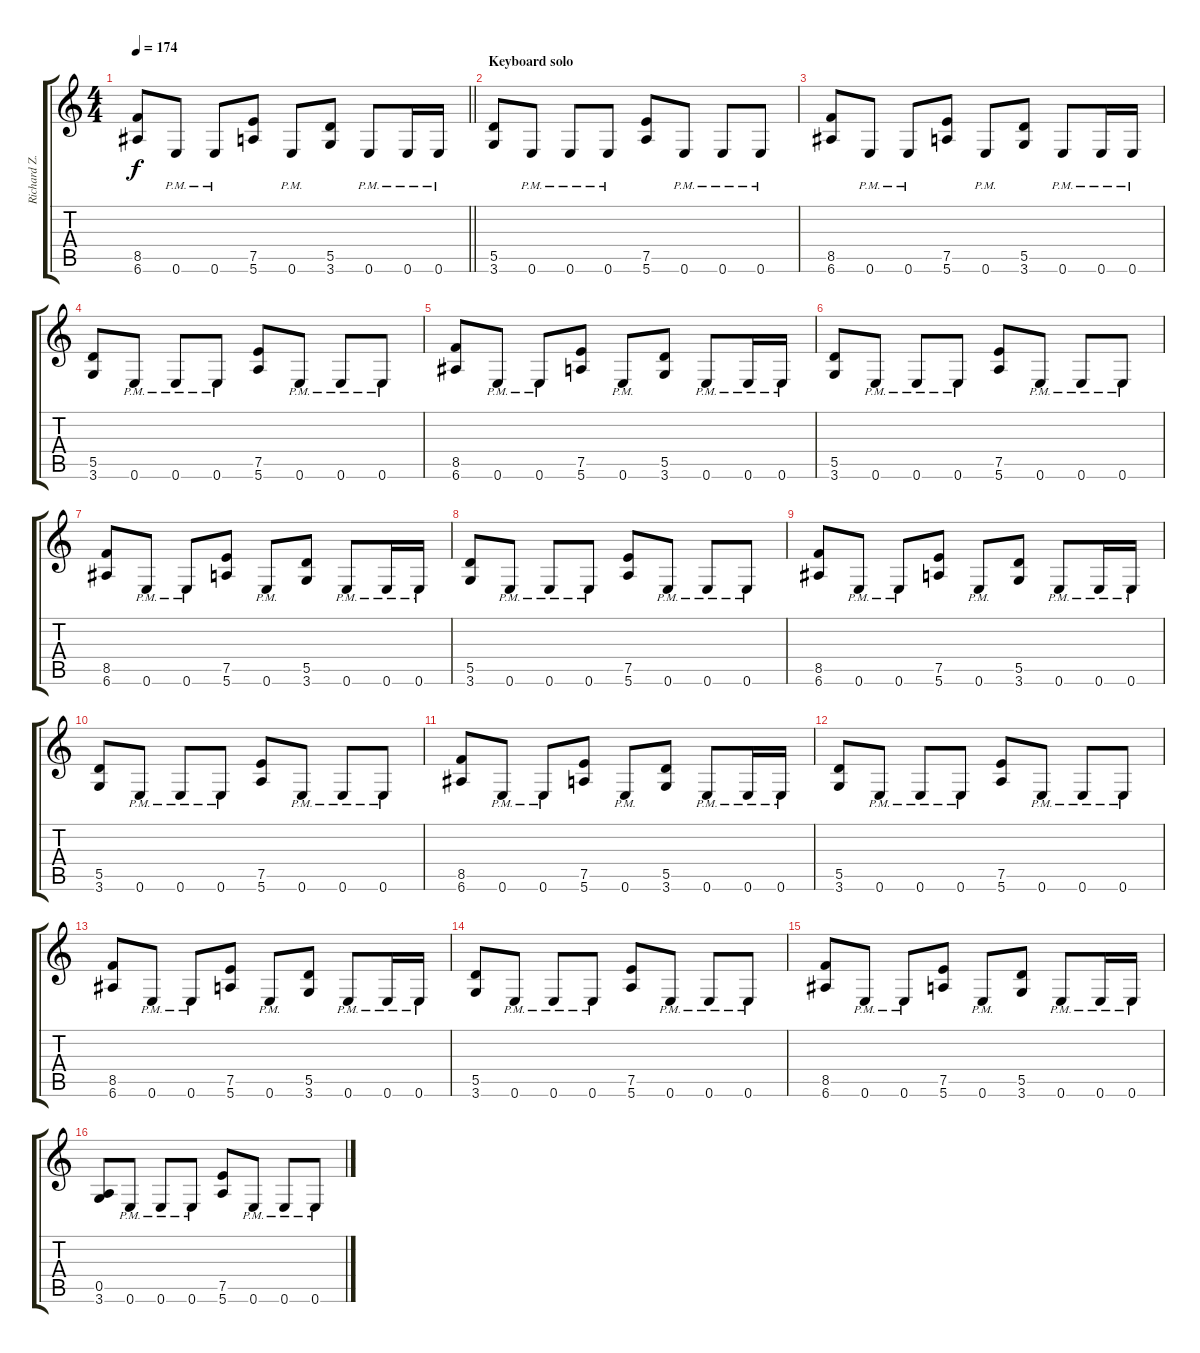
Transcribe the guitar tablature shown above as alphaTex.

\track ("Richard Z. (Guitar)" "Richard Z.") {instrument distortionguitar}
\staff {score tabs}
\tuning (E4 B3 G3 D3 A2 E2) {hide}
\ts (4 4)
\tempo 174
\clef g2
\barLineRight lightlight
\ks c
(8.5 6.6).8{dy f} 0.6{pm}.8 0.6{pm}.8 (7.5 5.6).8 0.6{pm}.8 (5.5 3.6).8 0.6{pm}.8 0.6{pm}.16 0.6{pm}.16 |
\section ("" "Keyboard solo")
(5.5 3.6).8 0.6{pm}.8 0.6{pm}.8 0.6{pm}.8 (7.5 5.6).8 0.6{pm}.8 0.6{pm}.8 0.6{pm}.8 |
(8.5 6.6).8 0.6{pm}.8 0.6{pm}.8 (7.5 5.6).8 0.6{pm}.8 (5.5 3.6).8 0.6{pm}.8 0.6{pm}.16 0.6{pm}.16 |
(5.5 3.6).8 0.6{pm}.8 0.6{pm}.8 0.6{pm}.8 (7.5 5.6).8 0.6{pm}.8 0.6{pm}.8 0.6{pm}.8 |
(8.5 6.6).8 0.6{pm}.8 0.6{pm}.8 (7.5 5.6).8 0.6{pm}.8 (5.5 3.6).8 0.6{pm}.8 0.6{pm}.16 0.6{pm}.16 |
(5.5 3.6).8 0.6{pm}.8 0.6{pm}.8 0.6{pm}.8 (7.5 5.6).8 0.6{pm}.8 0.6{pm}.8 0.6{pm}.8 |
(8.5 6.6).8 0.6{pm}.8 0.6{pm}.8 (7.5 5.6).8 0.6{pm}.8 (5.5 3.6).8 0.6{pm}.8 0.6{pm}.16 0.6{pm}.16 |
(5.5 3.6).8 0.6{pm}.8 0.6{pm}.8 0.6{pm}.8 (7.5 5.6).8 0.6{pm}.8 0.6{pm}.8 0.6{pm}.8 |
(8.5 6.6).8 0.6{pm}.8 0.6{pm}.8 (7.5 5.6).8 0.6{pm}.8 (5.5 3.6).8 0.6{pm}.8 0.6{pm}.16 0.6{pm}.16 |
(5.5 3.6).8 0.6{pm}.8 0.6{pm}.8 0.6{pm}.8 (7.5 5.6).8 0.6{pm}.8 0.6{pm}.8 0.6{pm}.8 |
(8.5 6.6).8 0.6{pm}.8 0.6{pm}.8 (7.5 5.6).8 0.6{pm}.8 (5.5 3.6).8 0.6{pm}.8 0.6{pm}.16 0.6{pm}.16 |
(5.5 3.6).8 0.6{pm}.8 0.6{pm}.8 0.6{pm}.8 (7.5 5.6).8 0.6{pm}.8 0.6{pm}.8 0.6{pm}.8 |
(8.5 6.6).8 0.6{pm}.8 0.6{pm}.8 (7.5 5.6).8 0.6{pm}.8 (5.5 3.6).8 0.6{pm}.8 0.6{pm}.16 0.6{pm}.16 |
(5.5 3.6).8 0.6{pm}.8 0.6{pm}.8 0.6{pm}.8 (7.5 5.6).8 0.6{pm}.8 0.6{pm}.8 0.6{pm}.8 |
(8.5 6.6).8 0.6{pm}.8 0.6{pm}.8 (7.5 5.6).8 0.6{pm}.8 (5.5 3.6).8 0.6{pm}.8 0.6{pm}.16 0.6{pm}.16 |
(0.5 3.6).8 0.6{pm}.8 0.6{pm}.8 0.6{pm}.8 (7.5 5.6).8 0.6{pm}.8 0.6{pm}.8 0.6{pm}.8
